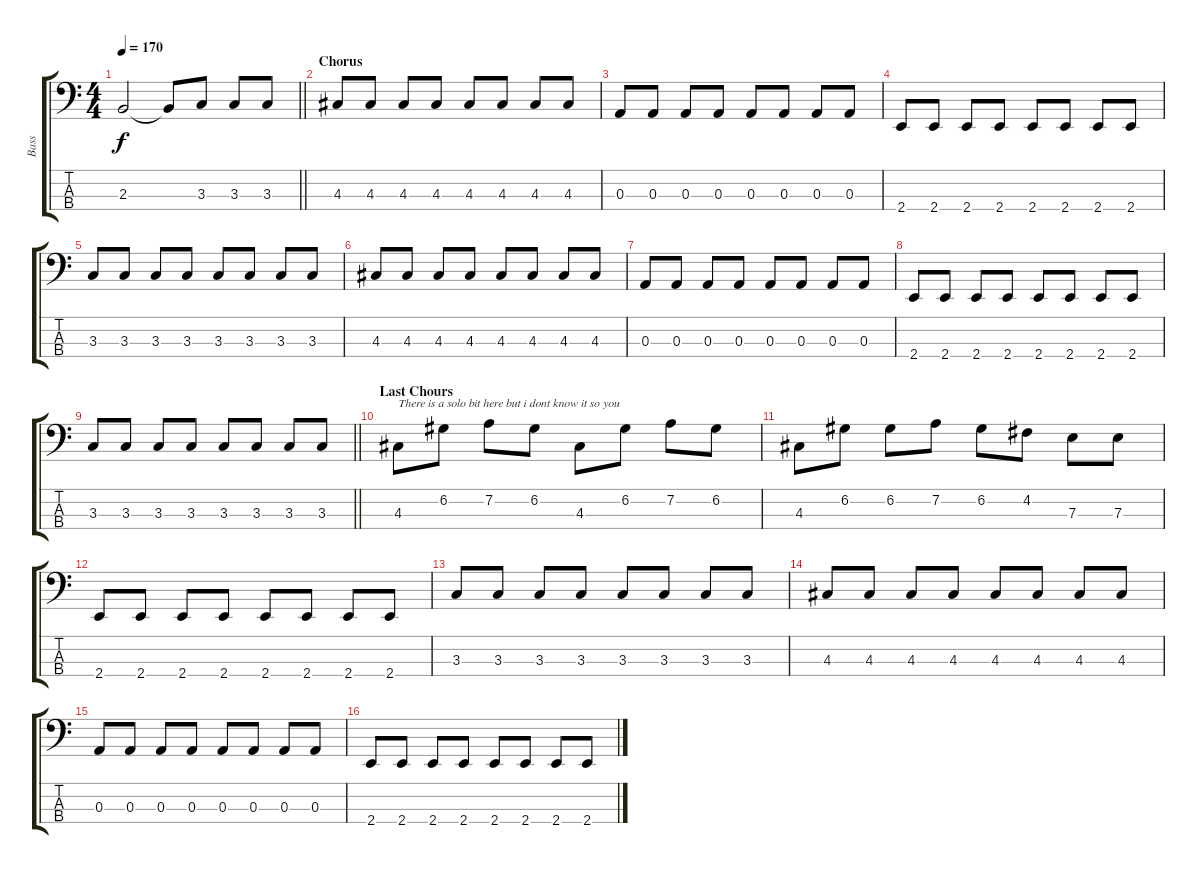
\track ("Bass" "Bass") {instrument electricbassfinger}
\staff {score tabs}
\tuning (G2 D2 A1 D1) {hide}
\ts (4 4)
\tempo 170
\clef f4
\barLineRight lightlight
\ks c
2.3{t}.2{dy f} 2.3{t}.8 3.3.8 3.3.8 3.3.8 |
\section ("" "Chorus")
4.3.8 4.3.8 4.3.8 4.3.8 4.3.8 4.3.8 4.3.8 4.3.8 |
0.3.8 0.3.8 0.3.8 0.3.8 0.3.8 0.3.8 0.3.8 0.3.8 |
2.4.8 2.4.8 2.4.8 2.4.8 2.4.8 2.4.8 2.4.8 2.4.8 |
3.3.8 3.3.8 3.3.8 3.3.8 3.3.8 3.3.8 3.3.8 3.3.8 |
4.3.8 4.3.8 4.3.8 4.3.8 4.3.8 4.3.8 4.3.8 4.3.8 |
0.3.8 0.3.8 0.3.8 0.3.8 0.3.8 0.3.8 0.3.8 0.3.8 |
2.4.8 2.4.8 2.4.8 2.4.8 2.4.8 2.4.8 2.4.8 2.4.8 |
\barLineRight lightlight
3.3.8 3.3.8 3.3.8 3.3.8 3.3.8 3.3.8 3.3.8 3.3.8 |
\section ("" "Last Chours")
4.3.8{txt "There is a solo bit here but i dont know it so you"} 6.2.8 7.2.8 6.2.8 4.3.8 6.2.8 7.2.8 6.2.8 |
4.3.8 6.2.8 6.2.8 7.2.8 6.2.8 4.2.8 7.3.8 7.3.8 |
2.4.8 2.4.8 2.4.8 2.4.8 2.4.8 2.4.8 2.4.8 2.4.8 |
3.3.8 3.3.8 3.3.8 3.3.8 3.3.8 3.3.8 3.3.8 3.3.8 |
4.3.8 4.3.8 4.3.8 4.3.8 4.3.8 4.3.8 4.3.8 4.3.8 |
0.3.8 0.3.8 0.3.8 0.3.8 0.3.8 0.3.8 0.3.8 0.3.8 |
2.4.8 2.4.8 2.4.8 2.4.8 2.4.8 2.4.8 2.4.8 2.4.8
